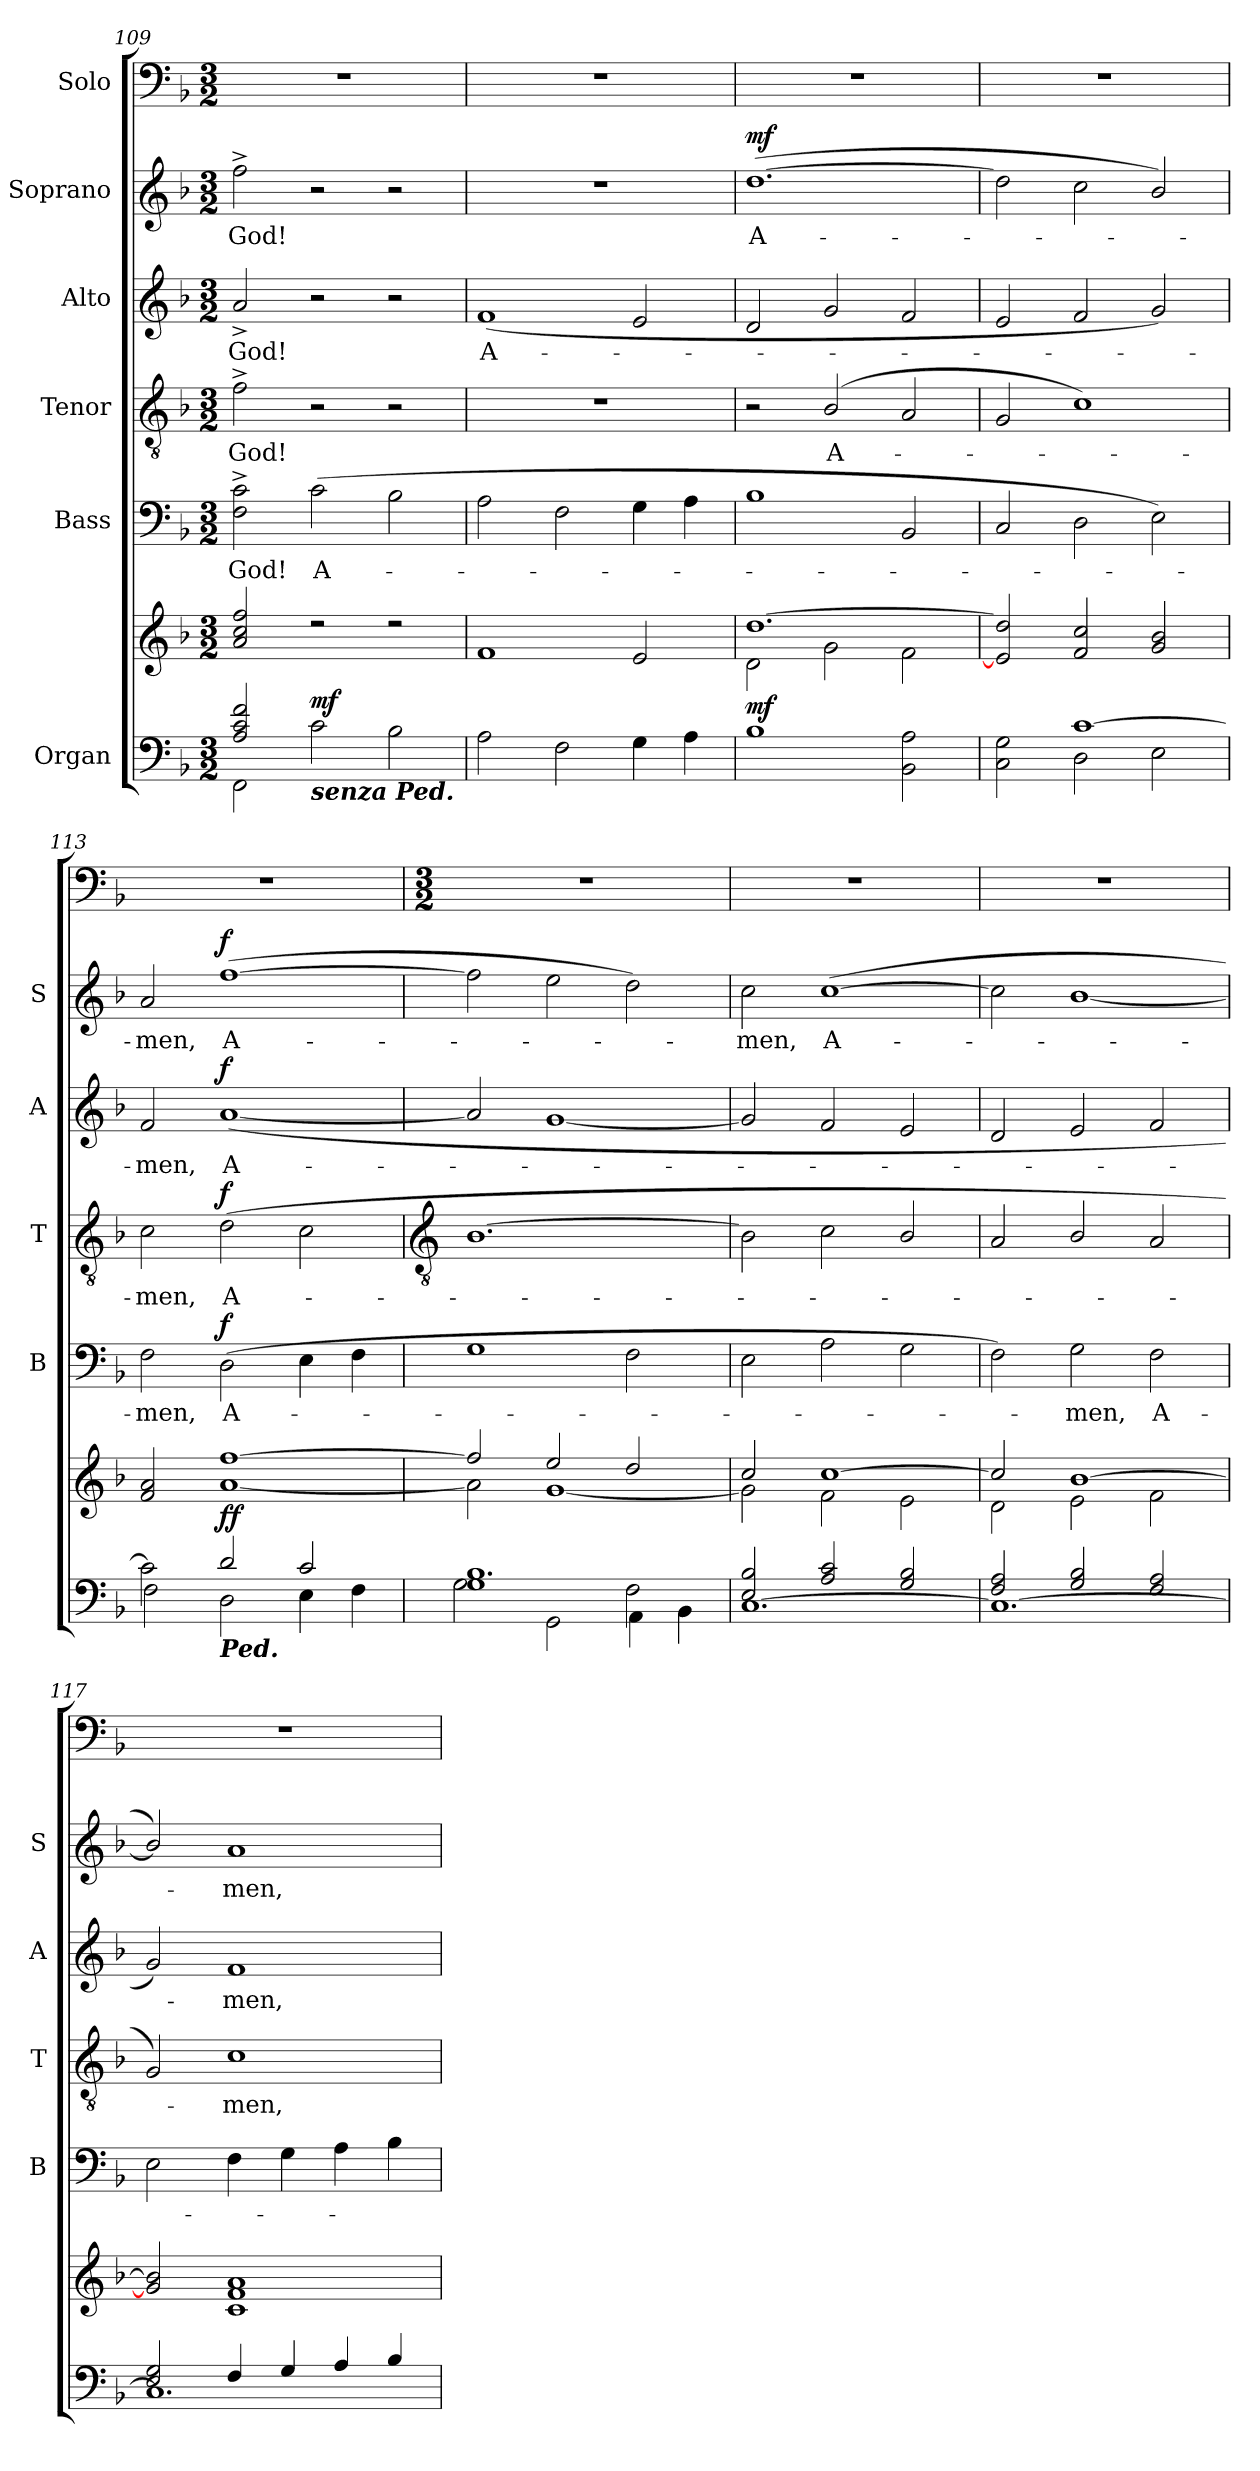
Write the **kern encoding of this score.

**kern	**kern	**dynam	**kern	**text	**dynam	**kern	**text	**dynam	**kern	**text	**dynam	**kern	**text	**dynam	**kern
*part6	*part6	*part6	*part5	*part5	*part5	*part4	*part4	*part4	*part3	*part3	*part3	*part2	*part2	*part2	*part1
*staff7	*staff6	*staff6/7	*staff5	*staff5	*staff5	*staff4	*staff4	*staff4	*staff3	*staff3	*staff3	*staff2	*staff2	*staff2	*staff1
*I"Organ	*	*	*I"Bass	*	*	*I"Tenor	*	*	*I"Alto	*	*	*I"Soprano	*	*	*I"Solo
*	*	*	*I'B	*	*	*I'T	*	*	*I'A	*	*	*I'S	*	*	*
*clefF4	*clefG2	*	*clefF4	*	*	*clefGv2	*	*	*clefG2	*	*	*clefG2	*	*	*clefF4
*k[b-]	*k[b-]	*	*k[b-]	*	*	*k[b-]	*	*	*k[b-]	*	*	*k[b-]	*	*	*k[b-]
*F:	*F:	*	*F:	*	*	*F:	*	*	*F:	*	*	*F:	*	*	*F:
*M3/2	*M3/2	*	*M3/2	*	*	*M3/2	*	*	*M3/2	*	*	*M3/2	*	*	*M3/2
=109	=109	=109	=109	=109	=109	=109	=109	=109	=109	=109	=109	=109	=109	=109	=109
*^	*^	*	*	*	*	*	*	*	*	*	*	*	*	*	*
!	!	!	!LO:N:vis=1	!	!	!LO:LY:b	!	!	!LO:LY:b	!	!	!LO:LY:b	!	!	!LO:LY:b	!	!
2A/ 2c/ 2f/	2FF\	2a 2cc 2ff	1.ryy	.	2F^ 2c^	God!	.	2f^	God!	.	2a^	God!	.	2ff^	God!	.	1.r
!LO:TX:b:Bi:t=senza Ped.	!	!	!	!	!	!	!	!	!	!	!	!	!	!	!	!	!
!	!	!	!	!LO:DY:a=2	!	!LO:LY:b	!	!	!	!	!	!	!	!	!	!	!
1ryy	2c\	2r	.	mf	(>2c	A-	.	2r	.	.	2r	.	.	2r	.	.	.
.	2B-\	2r	.	.	2B-	.	.	2r	.	.	2r	.	.	2r	.	.	.
=110	=110	=110	=110	=110	=110	=110	=110	=110	=110	=110	=110	=110	=110	=110	=110	=110	=110
!	!	!	!LO:N:vis=1	!	!	!	!	!LO:N:vis=1	!	!	!	!LO:LY:b	!	!LO:N:vis=1	!	!	!
1.ryy	2A\	1f	1.ryy	.	2A	.	.	1.r	.	.	(<1f	A-	.	1.r	.	.	1.r
.	2F\	.	.	.	2F	.	.	.	.	.	.	.	.	.	.	.	.
.	4G\	2e	.	.	4G	.	.	.	.	.	2e	.	.	.	.	.	.
.	4A\	.	.	.	4A	.	.	.	.	.	.	.	.	.	.	.	.
=111	=111	=111	=111	=111	=111	=111	=111	=111	=111	=111	=111	=111	=111	=111	=111	=111	=111
!	!	!	!	!LO:DY:b	!	!	!	!	!	!	!	!	!	!	!LO:LY:b	!LO:DY:b	!
1.ryy	1B-\	[1.dd	2d\	mf	1B-	.	.	2r	.	.	2d	.	.	(>[1.dd	A-	mf	1.r
!	!	!	!	!	!	!	!	!	!LO:LY:b	!	!	!	!	!	!	!	!
.	.	.	2g\	.	.	.	.	(<2B-/	A-	.	2g	.	.	.	.	.	.
.	2BB-\ 2A\	.	2f\	.	2BB-	.	.	2A	.	.	2f	.	.	.	.	.	.
=112	=112	=112	=112	=112	=112	=112	=112	=112	=112	=112	=112	=112	=112	=112	=112	=112	=112
2ryy	2C\ 2G\	2e] 2dd]	1.ryy	.	2C	.	.	2G	.	.	2e	.	.	2dd]	.	.	1.r
[1c/	2D\	2f 2cc	.	.	2D	.	.	1c)	.	.	2f	.	.	2cc	.	.	.
.	2E\	2g/ 2b-/	.	.	2E)	.	.	.	.	.	2g)	.	.	2b-/)	.	.	.
=113	=113	=113	=113	=113	=113	=113	=113	=113	=113	=113	=113	=113	=113	=113	=113	=113	=113
!	!	!	!	!	!	!LO:LY:b	!	!	!LO:LY:b	!	!	!LO:LY:b	!	!	!LO:LY:b	!	!
2c\]	2F\	2f 2a	2ryy	.	2F	men,	.	2c	men,	.	2f	men,	.	2a	men,	.	1.r
!LO:TX:b:Bi:t=Ped.	!	!	!	!	!	!	!	!	!	!	!	!	!	!	!	!	!
!	!	!	!	!LO:DY:b	!	!LO:LY:b	!	!	!LO:LY:b	!	!	!LO:LY:b	!	!	!LO:LY:b	!	!
!	!	!	!	!LO:DY:n=1:b	!	!	!LO:DY:b	!	!	!LO:DY:b	!	!	!LO:DY:b	!	!	!LO:DY:b	!
2d/	2D\	[1ff	[1a\	f f	(>2D	A-	f	(<2d	A-	f	(<[1a	A-	f	(>[1ff	A-	f	.
2c/	4E\	.	.	.	4E	.	.	2c	.	.	.	.	.	.	.	.	.
.	4F\	.	.	.	4F	.	.	.	.	.	.	.	.	.	.	.	.
*v	*v	*	*	*	*	*	*	*	*	*	*	*	*	*	*	*	*
!!LO:LB:g=z
=114	=114	=114	=114	=114	=114	=114	=114	=114	=114	=114	=114	=114	=114	=114	=114	=114
*	*	*	*	*	*	*	*clefGv2	*	*	*	*	*	*	*	*	*
*	*	*	*	*	*	*	*	*	*	*	*	*	*	*	*	*M3/2
*^	*	*	*	*	*	*	*	*	*	*	*	*	*	*	*	*
*	*^	*	*	*	*	*	*	*	*	*	*	*	*	*	*	*	*
1.B-/	1G\	2G\	2ff/]	2a\]	.	1G	.	.	[1.B-	.	.	2a]	.	.	2ff]	.	.	1.r
.	.	2GG\	2ee/	[1g\	.	.	.	.	.	.	.	[1g	.	.	2ee	.	.	.
.	2F\	4AA\	2dd/	.	.	2F	.	.	.	.	.	.	.	.	2dd)	.	.	.
.	.	4BB-\	.	.	.	.	.	.	.	.	.	.	.	.	.	.	.	.
=115	=115	=115	=115	=115	=115	=115	=115	=115	=115	=115	=115	=115	=115	=115	=115	=115	=115	=115
!	!LO:N:vis=1	!	!	!	!	!	!	!	!	!	!	!	!	!	!	!LO:LY:b	!	!
2E/ 2B-/	1.ryy	[1.C\	2cc/	2g\]	.	2E	.	.	2B-]	.	.	2g]	.	.	2cc	men,	.	1.r
!	!	!	!	!	!	!	!	!	!	!	!	!	!	!	!	!LO:LY:b	!	!
2A/ 2c/	.	.	[1cc/	2f\	.	2A	.	.	2c	.	.	2f	.	.	(>[1cc	A-	.	.
2G/ 2B-/	.	.	.	2e\	.	2G	.	.	2B-/	.	.	2e	.	.	.	.	.	.
=116	=116	=116	=116	=116	=116	=116	=116	=116	=116	=116	=116	=116	=116	=116	=116	=116	=116	=116
!	!LO:N:vis=1	!	!	!	!	!	!	!	!	!	!	!	!	!	!	!	!	!
2F/ 2A/	1.ryy	1.C\_	2cc/]	2d\	.	2F)	.	.	2A	.	.	2d	.	.	2cc]	.	.	1.r
!	!	!	!	!	!	!	!LO:LY:b	!	!	!	!	!	!	!	!	!	!	!
2G/ 2B-/	.	.	[1b-/	2e\	.	2G	men,	.	2B-/	.	.	2e	.	.	[1b-/	.	.	.
!	!	!	!	!	!	!	!LO:LY:b	!	!	!	!	!	!	!	!	!	!	!
2F/ 2A/	.	.	.	2f\	.	2F	A-	.	2A	.	.	2f	.	.	.	.	.	.
=117	=117	=117	=117	=117	=117	=117	=117	=117	=117	=117	=117	=117	=117	=117	=117	=117	=117	=117
!	!LO:N:vis=1	!	!	!	!	!	!	!	!	!	!	!	!	!	!	!	!	!
2E/ 2G/	1.ryy	1.C\]	2g/] 2b-/]	1.ryy	.	2E	.	.	2G)	.	.	2g)	.	.	2b-/])	.	.	1.r
!	!	!	!	!	!	!	!	!	!	!LO:LY:b	!	!	!LO:LY:b	!	!	!LO:LY:b	!	!
4F/	.	.	1c/ 1f/ 1a/	.	.	4F	.	.	1c	men,	.	1f	men,	.	1a	men,	.	.
4G/	.	.	.	.	.	4G	.	.	.	.	.	.	.	.	.	.	.	.
4A/	.	.	.	.	.	4A	.	.	.	.	.	.	.	.	.	.	.	.
4B-/	.	.	.	.	.	4B-	.	.	.	.	.	.	.	.	.	.	.	.
*v	*v	*v	*	*	*	*	*	*	*	*	*	*	*	*	*	*	*	*
*	*v	*v	*	*	*	*	*	*	*	*	*	*	*	*	*	*
=	=	=	=	=	=	=	=	=	=	=	=	=	=	=	=
*-	*-	*-	*-	*-	*-	*-	*-	*-	*-	*-	*-	*-	*-	*-	*-
